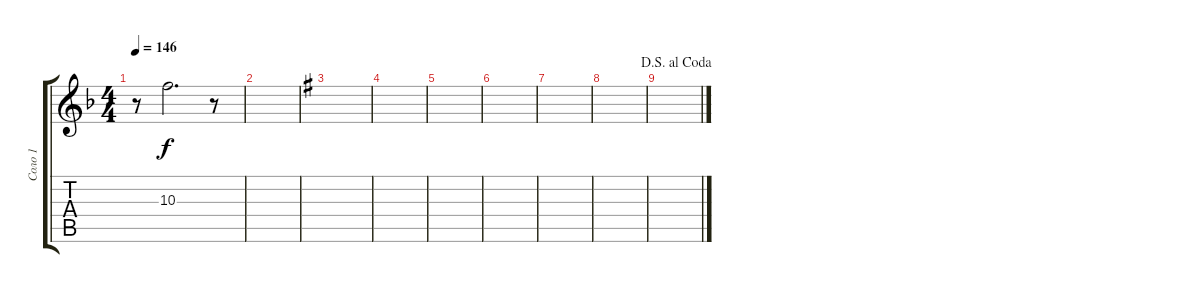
\track ("Соло 1" "Соло 1") {instrument distortionguitar}
\staff {score tabs}
\tuning (E4 B3 G3 D3 A2 E2) {hide}
\ts (4 4)
\tempo 146
\clef g2
\ks f
r.8{dy f} 10.3{t}.2{d} r.8 |
|
\ks g
|
|
|
|
|
|
\jump dalsegnoalcoda
